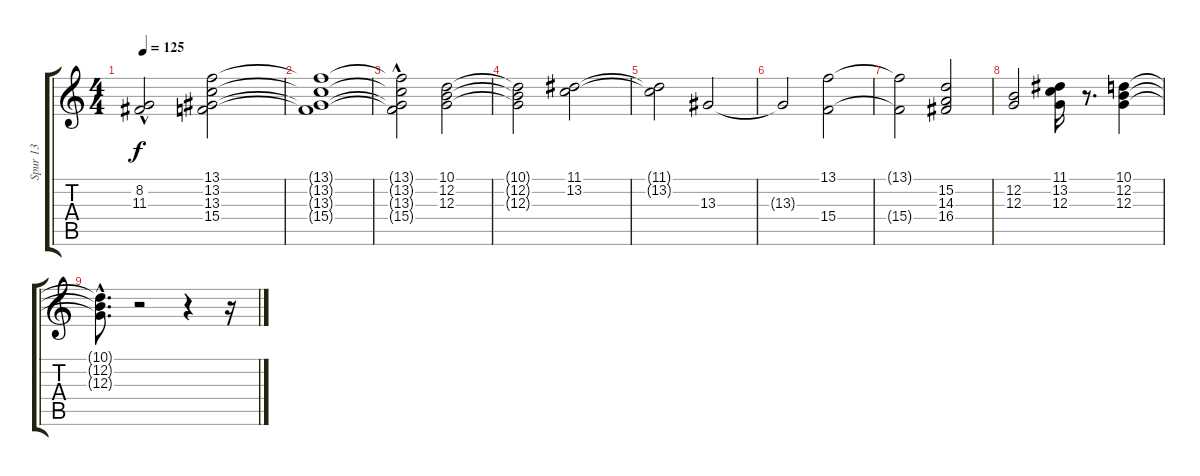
\track ("Spur 13" "Spur 13") {instrument synthstrings1}
\staff {score tabs}
\tuning (E4 B3 G3 D3 A2 E2) {hide}
\ts (4 4)
\tempo 125
\clef g2
\ks c
(8.2{t} 11.3{hac t}).2{dy f} (13.1 13.2 13.3 15.4).2 |
(13.1{t} 13.2{t} 13.3{t} 15.4{t}).1 |
(13.1{t} 13.2{t} 13.3{hac t} 15.4{hac t}).2 (10.1 12.2 12.3).2 |
(10.1{t} 12.2{t} 12.3{t}).2 (11.1 13.2).2 |
(11.1{t} 13.2{t}).2 13.3.2 |
13.3{t}.2 (13.1 15.4).2 |
(13.1{t} 15.4{t}).2 (15.2 14.3 16.4).2 |
(12.2 12.3).2 (11.1 13.2 12.3).16 r.8{d} (10.1 12.2 12.3).4 |
(10.1{hac t} 12.2{hac t} 12.3{hac t}).8{d} r.2 r.4 r.16
